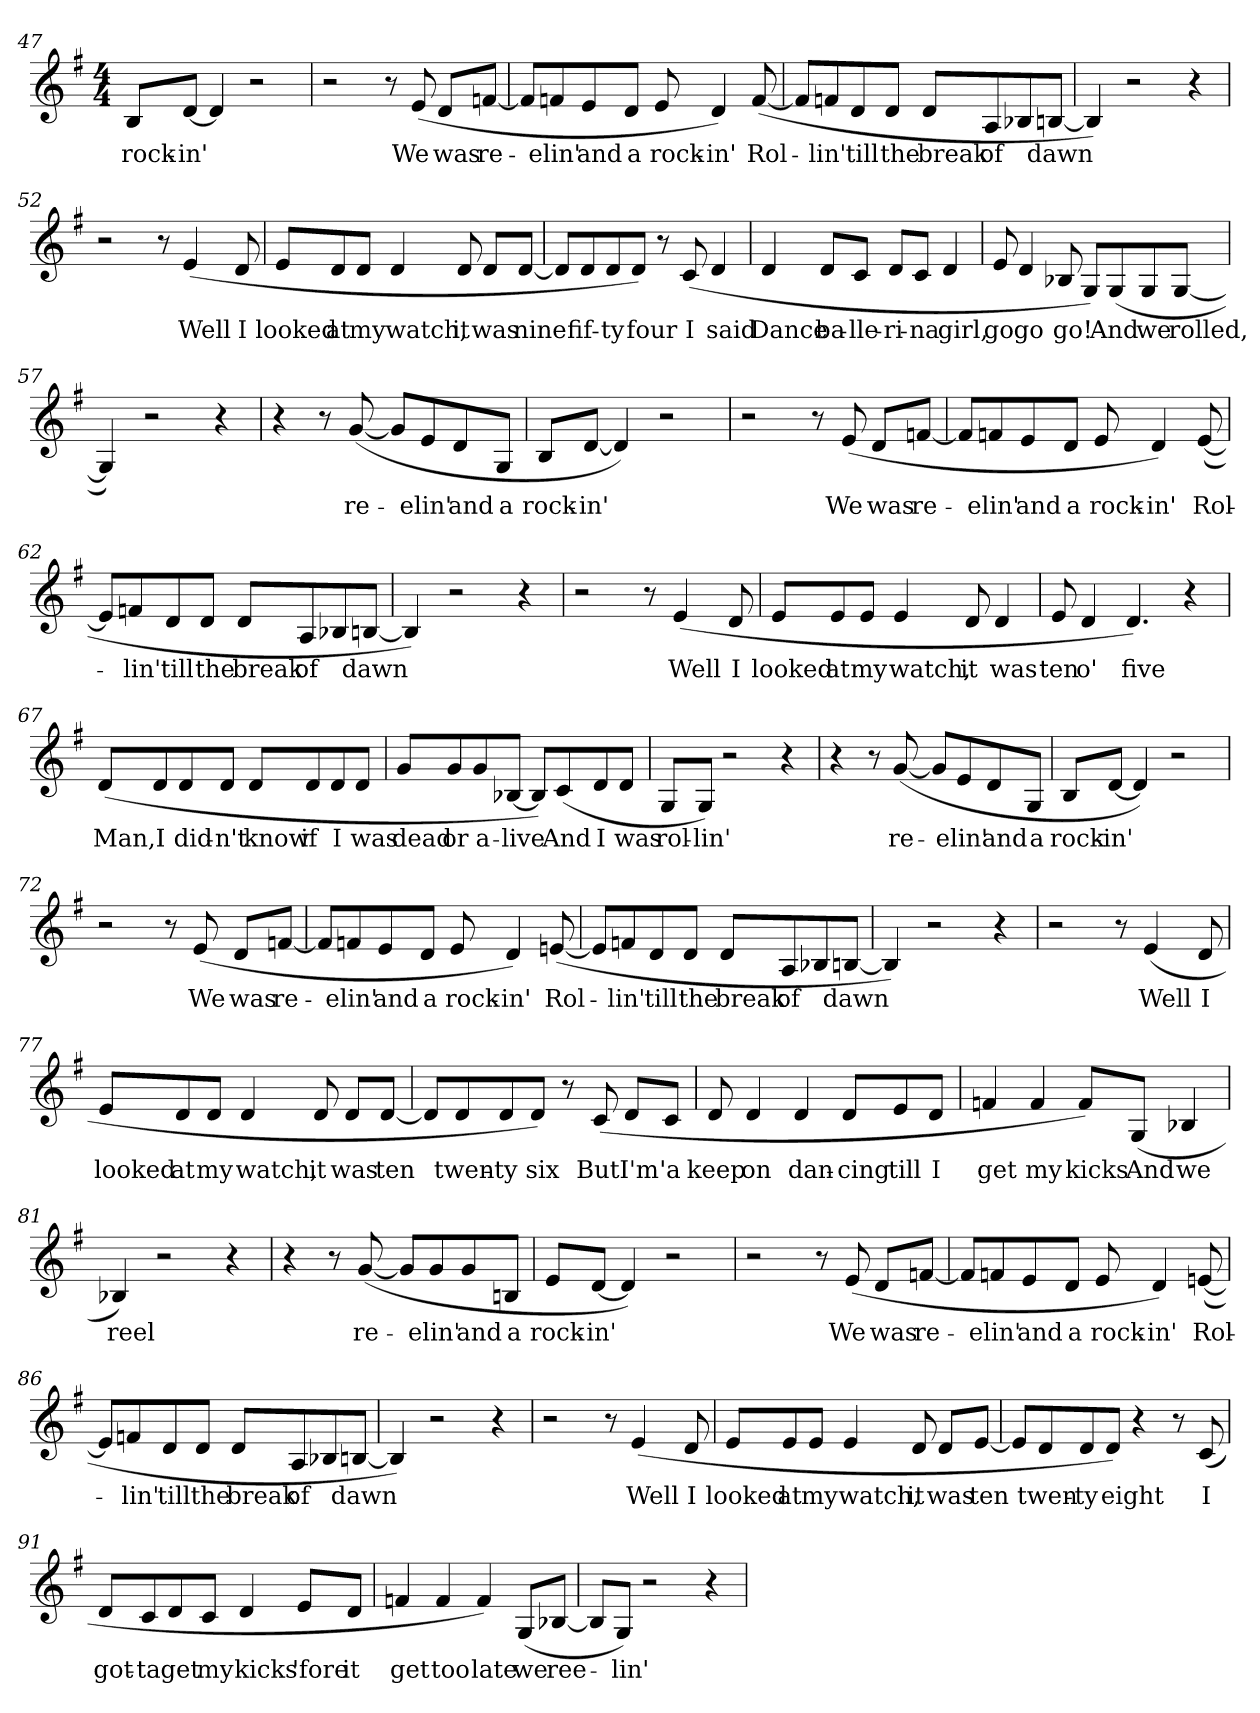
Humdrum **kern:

**kern	**text
*part1	*part1
*staff1	*staff1
*clefG2	*
*k[f#]	*
*M4/4	*
=47	=47
!	!LO:LY:b
8B/L	rock-
!	!LO:LY:b
[8d/J	-in'
4d/]	.
2r	.
=48	=48
2r	.
8r	.
!	!LO:LY:b
(<8e/	We
!	!LO:LY:b
8d/L	was
!	!LO:LY:b
[8fn/J	re-
=49	=49
8f/L]	.
!	!LO:LY:b
8fn/	-elin'
!	!LO:LY:b
8e/	and
!	!LO:LY:b
8d/J	a
!	!LO:LY:b
8e/	rock-
!	!LO:LY:b
4d/)	-in'
!	!LO:LY:b
(>[8f/	Rol-
=50	=50
8f/L]	.
!	!LO:LY:b
8fn/	-lin'
!	!LO:LY:b
8d/	till
!	!LO:LY:b
8d/J	the
!	!LO:LY:b
8d/L	break
!	!LO:LY:b
8A/	of
8B-X/	.
!	!LO:LY:b
[8Bn/J	dawn
=51	=51
4B/])	.
2r	.
4r	.
=52	=52
2r	.
8r	.
!	!LO:LY:b
(>4e/	Well
!	!LO:LY:b
8d/	I
=53	=53
!	!LO:LY:b
8e/L	looked
!	!LO:LY:b
8d/	at
!	!LO:LY:b
8d/J	my
!	!LO:LY:b
4d/	watch,
!	!LO:LY:b
8d/	it
!	!LO:LY:b
8d/L	was
!	!LO:LY:b
[8d/J	nine
=54	=54
8d/L]	.
!	!LO:LY:b
8d/	fif-
!	!LO:LY:b
8d/	-ty
!	!LO:LY:b
8d/J)	four
8r	.
!	!LO:LY:b
(>8c/	I
!	!LO:LY:b
4d/	said
=55	=55
!	!LO:LY:b
4d/	Dance
!	!LO:LY:b
8d/L	ba-
!	!LO:LY:b
8c/J	-lle-
!	!LO:LY:b
8d/L	-ri-
!	!LO:LY:b
8c/J	-na
!	!LO:LY:b
4d/	girl,
=56	=56
!	!LO:LY:b
8e/	go
!	!LO:LY:b
4d/	go
!	!LO:LY:b
8B-X/	go!
8G/L)	.
!	!LO:LY:b
(<8G/	And
!	!LO:LY:b
8G/	we
!	!LO:LY:b
[8G/J	rolled,
=57	=57
4G/])	.
2r	.
4r	.
=58	=58
4r	.
8r	.
!	!LO:LY:b
(<[8g/	re-
8g/L]	.
!	!LO:LY:b
8e/	-elin'
!	!LO:LY:b
8d/	and
!	!LO:LY:b
8G/J	a
=59	=59
!	!LO:LY:b
8B/L	rock-
!	!LO:LY:b
[8d/J	-in'
4d/])	.
2r	.
=60	=60
2r	.
8r	.
!	!LO:LY:b
(<8e/	We
!	!LO:LY:b
8d/L	was
!	!LO:LY:b
[8fn/J	re-
=61	=61
8f/L]	.
!	!LO:LY:b
8fn/	-elin'
!	!LO:LY:b
8e/	and
!	!LO:LY:b
8d/J	a
!	!LO:LY:b
8e/	rock-
!	!LO:LY:b
4d/)	-in'
!	!LO:LY:b
(>[8e/	Rol-
=62	=62
8e/L]	.
!	!LO:LY:b
8fn/	-lin'
!	!LO:LY:b
8d/	till
!	!LO:LY:b
8d/J	the
!	!LO:LY:b
8d/L	break
!	!LO:LY:b
8A/	of
8B-X/	.
!	!LO:LY:b
[8Bn/J	dawn
=63	=63
4B/])	.
2r	.
4r	.
=64	=64
2r	.
8r	.
!	!LO:LY:b
(>4e/	Well
!	!LO:LY:b
8d/	I
=65	=65
!	!LO:LY:b
8e/L	looked
!	!LO:LY:b
8e/	at
!	!LO:LY:b
8e/J	my
!	!LO:LY:b
4e/	watch,
!	!LO:LY:b
8d/	it
!	!LO:LY:b
4d/	was
=66	=66
!	!LO:LY:b
8e/	ten
!	!LO:LY:b
4d/	o'
!	!LO:LY:b
4.d/)	five
4r	.
=67	=67
!	!LO:LY:b
(>8d/L	Man,
!	!LO:LY:b
8d/	I
!	!LO:LY:b
8d/	did-
!	!LO:LY:b
8d/J	-n't
!	!LO:LY:b
8d/L	know
!	!LO:LY:b
8d/	if
!	!LO:LY:b
8d/	I
!	!LO:LY:b
8d/J	was
=68	=68
!	!LO:LY:b
8g/L	dead
!	!LO:LY:b
8g/	or
!	!LO:LY:b
8g/	a-
!	!LO:LY:b
[8B-X/J	-live
8B-/L])	.
!	!LO:LY:b
(<8c/	And
!	!LO:LY:b
8d/	I
!	!LO:LY:b
8d/J	was
=69	=69
!	!LO:LY:b
8G/L	rol-
!	!LO:LY:b
8G/J)	-lin'
2r	.
4r	.
=70	=70
4r	.
8r	.
!	!LO:LY:b
(<[8g/	re-
8g/L]	.
!	!LO:LY:b
8e/	-elin'
!	!LO:LY:b
8d/	and
!	!LO:LY:b
8G/J	a
=71	=71
!	!LO:LY:b
8B/L	rock-
!	!LO:LY:b
[8d/J	-in'
4d/])	.
2r	.
=72	=72
2r	.
8r	.
!	!LO:LY:b
(<8e/	We
!	!LO:LY:b
8d/L	was
!	!LO:LY:b
[8fn/J	re-
=73	=73
8f/L]	.
!	!LO:LY:b
8fn/	-elin'
!	!LO:LY:b
8e/	and
!	!LO:LY:b
8d/J	a
!	!LO:LY:b
8e/	rock-
!	!LO:LY:b
4d/)	-in'
!	!LO:LY:b
(>[8en/	Rol-
=74	=74
8e/L]	.
!	!LO:LY:b
8fn/	-lin'
!	!LO:LY:b
8d/	till
!	!LO:LY:b
8d/J	the
!	!LO:LY:b
8d/L	break
!	!LO:LY:b
8A/	of
8B-X/	.
!	!LO:LY:b
[8Bn/J	dawn
=75	=75
4B/])	.
2r	.
4r	.
=76	=76
2r	.
8r	.
!	!LO:LY:b
(>4e/	Well
!	!LO:LY:b
8d/	I
=77	=77
!	!LO:LY:b
8e/L	looked
!	!LO:LY:b
8d/	at
!	!LO:LY:b
8d/J	my
!	!LO:LY:b
4d/	watch,
!	!LO:LY:b
8d/	it
!	!LO:LY:b
8d/L	was
!	!LO:LY:b
[8d/J	ten
=78	=78
8d/L]	.
!	!LO:LY:b
8d/	twen-
!	!LO:LY:b
8d/	-ty
!	!LO:LY:b
8d/J)	six
8r	.
!	!LO:LY:b
(>8c/	But
!	!LO:LY:b
8d/L	I'm
!	!LO:LY:b
8c/J	'a
=79	=79
!	!LO:LY:b
8d/	keep
!	!LO:LY:b
4d/	on
!	!LO:LY:b
4d/	dan-
!	!LO:LY:b
8d/L	-cing
!	!LO:LY:b
8e/	till
!	!LO:LY:b
8d/J	I
=80	=80
!	!LO:LY:b
4fn/	get
!	!LO:LY:b
4f/	my
!	!LO:LY:b
8f/L)	kicks
!	!LO:LY:b
(<8G/J	And
!	!LO:LY:b
4B-X/	we
=81	=81
!	!LO:LY:b
4B-X/)	reel
2r	.
4r	.
=82	=82
4r	.
8r	.
!	!LO:LY:b
(<[8g/	re-
8g/L]	.
!	!LO:LY:b
8g/	-elin'
!	!LO:LY:b
8g/	and
!	!LO:LY:b
8Bn/J	a
=83	=83
!	!LO:LY:b
8e/L	rock-
!	!LO:LY:b
[8d/J	-in'
4d/])	.
2r	.
=84	=84
2r	.
8r	.
!	!LO:LY:b
(<8e/	We
!	!LO:LY:b
8d/L	was
!	!LO:LY:b
[8fn/J	re-
=85	=85
8f/L]	.
!	!LO:LY:b
8fn/	-elin'
!	!LO:LY:b
8e/	and
!	!LO:LY:b
8d/J	a
!	!LO:LY:b
8e/	rock-
!	!LO:LY:b
4d/)	-in'
!	!LO:LY:b
(>[8en/	Rol-
=86	=86
8e/L]	.
!	!LO:LY:b
8fn/	-lin'
!	!LO:LY:b
8d/	till
!	!LO:LY:b
8d/J	the
!	!LO:LY:b
8d/L	break
!	!LO:LY:b
8A/	of
8B-X/	.
!	!LO:LY:b
[8Bn/J	dawn
=87	=87
4B/])	.
2r	.
4r	.
=88	=88
2r	.
8r	.
!	!LO:LY:b
(>4e/	Well
!	!LO:LY:b
8d/	I
=89	=89
!	!LO:LY:b
8e/L	looked
!	!LO:LY:b
8e/	at
!	!LO:LY:b
8e/J	my
!	!LO:LY:b
4e/	watch,
!	!LO:LY:b
8d/	it
!	!LO:LY:b
8d/L	was
!	!LO:LY:b
[8e/J	ten
=90	=90
8e/L]	.
!	!LO:LY:b
8d/	twen-
!	!LO:LY:b
8d/	-ty
!	!LO:LY:b
8d/J)	eight
4r	.
8r	.
!	!LO:LY:b
(>8c/	I
=91	=91
!	!LO:LY:b
8d/L	got-
!	!LO:LY:b
8c/	-ta
!	!LO:LY:b
8d/	get
!	!LO:LY:b
8c/J	my
!	!LO:LY:b
4d/	kicks
!	!LO:LY:b
8e/L	'fore
!	!LO:LY:b
8d/J	it
=92	=92
!	!LO:LY:b
4fn/	get
!	!LO:LY:b
4f/	too
!	!LO:LY:b
4f/)	late
!	!LO:LY:b
(<8G/L	we
!	!LO:LY:b
[8B-X/J	ree-
=93	=93
8B-/L]	.
!	!LO:LY:b
8G/J)	-lin'
2r	.
4r	.
=	=
*-	*-
